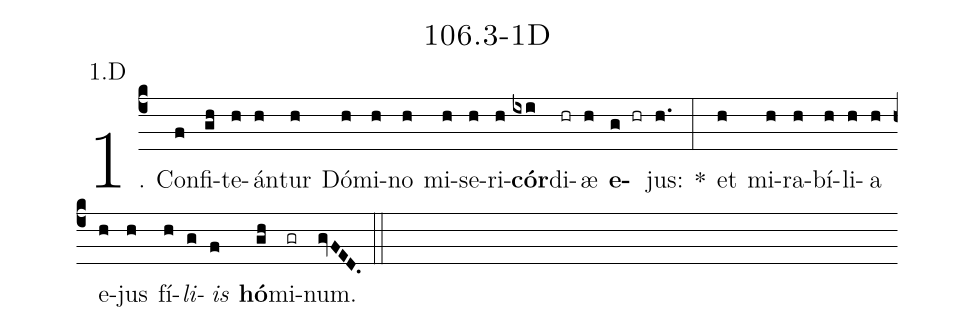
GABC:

name: 106.3-1D;
annotation: 1.D;
%%
(c4)1. Con(f)fi(gh)te(h)án(h)tur(h) Dó(h)mi(h)no(h) mi(h)se(h)ri(h)<b>cór</b>(ixi)di(hr)æ(h) <b>e</b>(g hr)jus:(h.) *(:) et(h) mi(h)ra(h)bí(h)li(h)a(h) e(h)jus(h) fí(h)<i>li</i>(g)<i>is</i>(f) <b>hó</b>(gh)mi(gr)num.(gvFED.) (::)
